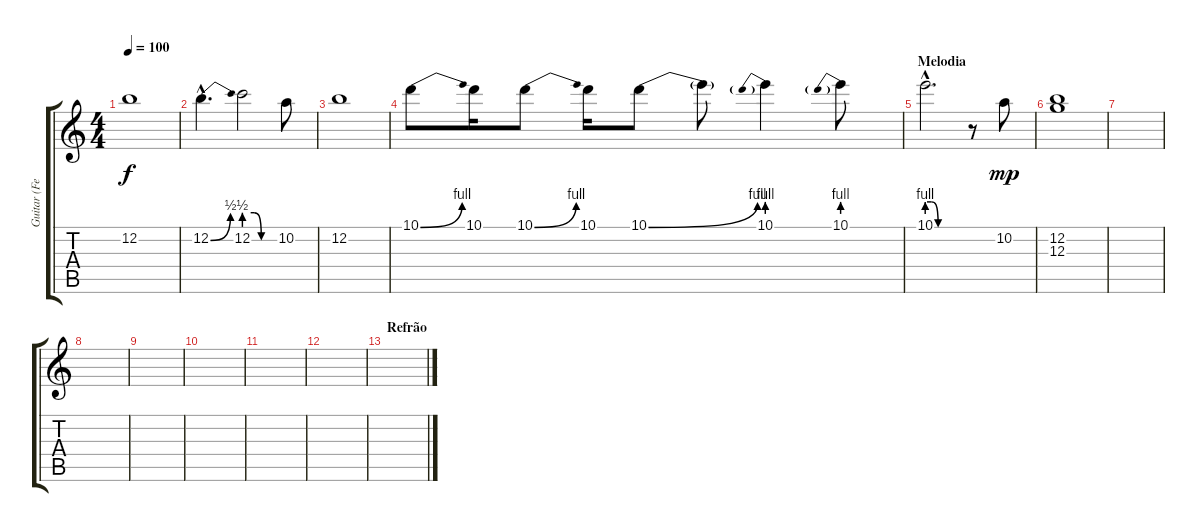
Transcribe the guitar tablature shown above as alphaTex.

\track ("Guitar (Felipe)" "Guitar (Fe") {instrument distortionguitar}
\staff {score tabs}
\tuning (E4 B3 G3 D3 A2 E2) {hide}
\ts (4 4)
\tempo 100
\clef g2
\ks c
12.2.1{dy f} |
12.2{be (bend 0 0 60 2) hac}.4{d} 12.2{be (custom 0 2 20 2 34 0 40 0 60 0)}.2 10.2.8 |
12.2.1 |
10.1{be (bend 0 0 60 4)}.8 10.1.16 10.1{be (bend 0 0 60 4)}.8 10.1.16 10.1{be (bend 0 0 60 4)}.8 10.1{t}.8 10.1{be (prebend 0 4 60 4)}.4 10.1{be (prebend 0 4 60 4)}.8 |
\section ("" "Melodia")
10.1{be (custom 0 4 7 4 18 0 40 0 60 0) hac}.2{d} r.8 10.2.8{dy mp} |
(12.2 12.3).1 |
|
|
|
|
|
|
\section ("" "Refrão")
